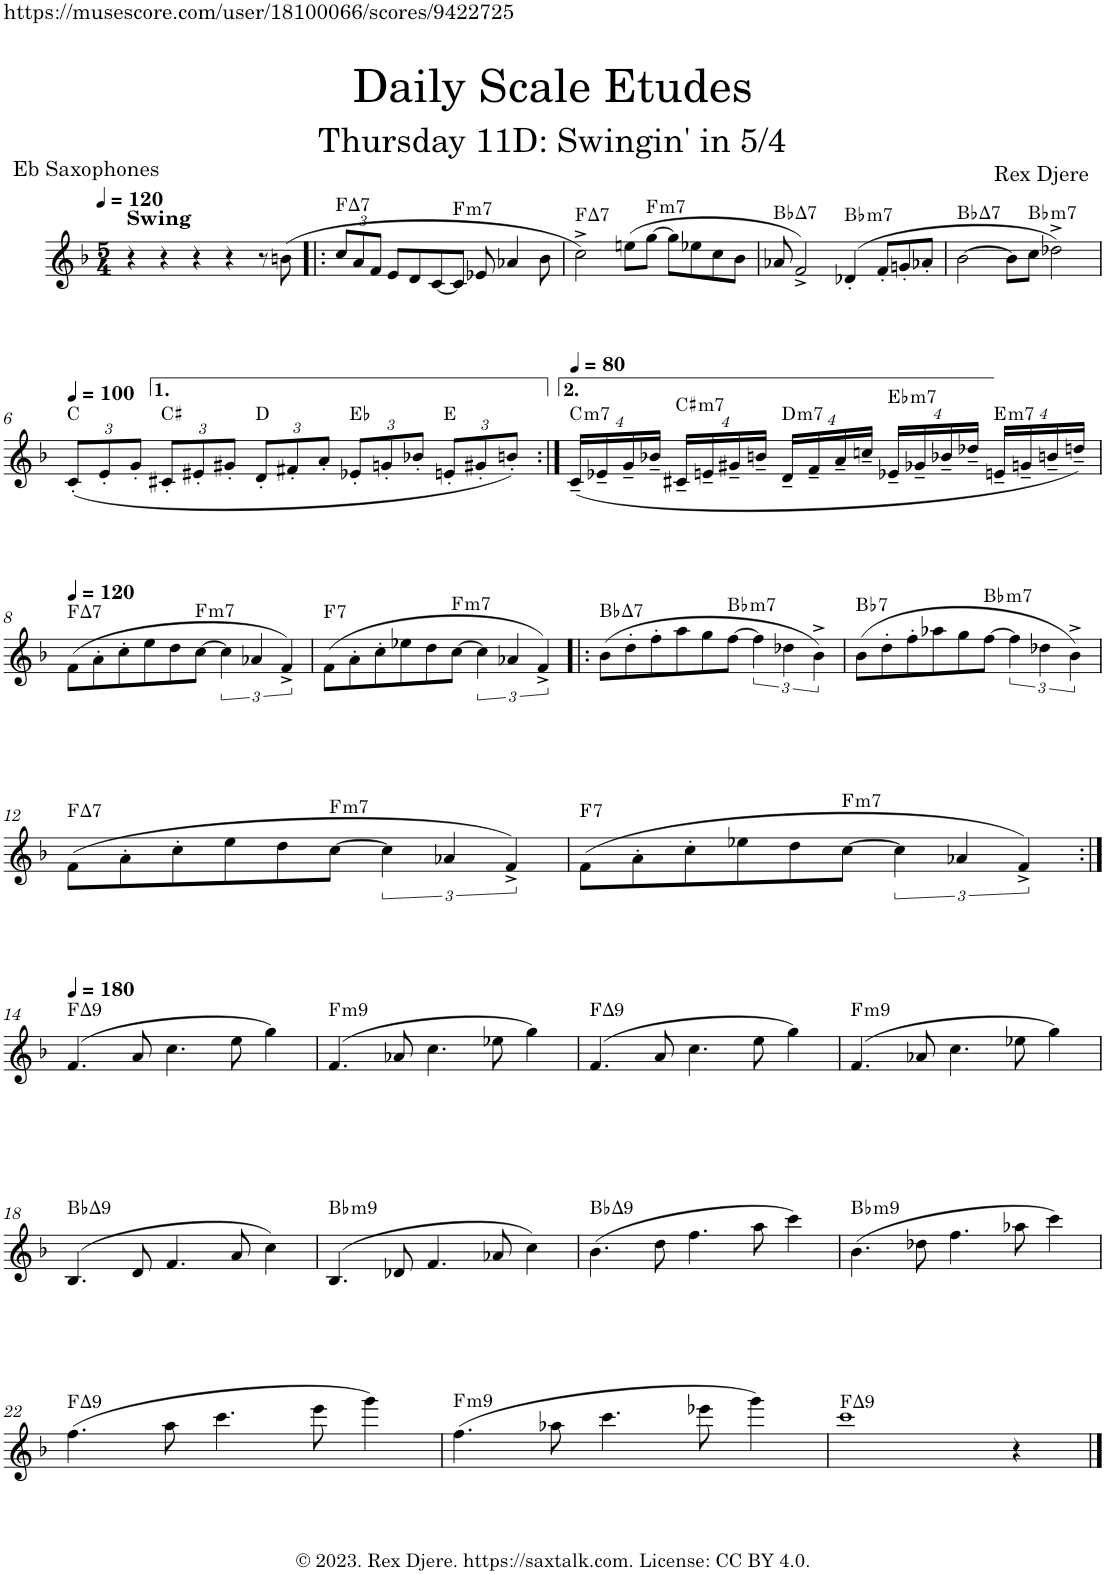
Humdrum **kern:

**kern	**harte
*part1	*part1
*staff1	*
*I"Alto Saxophone	*
*I'A. Sax.	*
*clefG2	*
*Trd5c9	*
*k[b-]	*
*M5/4	*
*MM120	*
=1	=1
!LO:TX:a:B:t=Swing	!
4r	.
4r	.
4r	.
4r	.
8r	.
(8bn\	.
=2!|:	=2!|:
*Xbrackettup	*
!	!LO:H:kt=7
12cc/L	F:maj7
12a/	.
12f/J	.
8e/L	.
8d/	.
[8c/	.
!	!LO:H:kt=m7
8c/J]	F:min7
8e-X/	.
4a-X/	.
8b-\	.
=3	=3
!	!LO:H:kt=7
2cc^\)	F:maj7
(8een\L	.
!	!LO:H:kt=m7
[8gg\J	F:min7
8gg\L]	.
8ee-X\	.
8cc\	.
8b-\J	.
=4	=4
!	!LO:H:kt=7
8a-X/	Bb:maj7
2f^/)	.
!	!LO:H:kt=m7
(4d-X'/	Bb:min7
8f'/L	.
8gn'/	.
8a-X'/J	.
=5	=5
!	!LO:H:kt=7
[2b-\	Bb:maj7
8b-\L]	.
!	!LO:H:kt=m7
8cc\J	Bb:min7
2dd-X^\)	.
!!LO:LB:g=z
=6	=6
*MM100	*
(12c'/L	C:maj
12e'/	.
12g'/J	.
12c#X'/L	C#:maj
12e#X'/	.
12g#X'/J	.
12d'/L	D:maj
12f#X'/	.
12a'/J	.
12e-X'/L	Eb:maj
12gn'/	.
12b-X'/J	.
12en'/L	E:maj
12g#X'/	.
12bn'/J)	.
=7:|!	=7:|!
*MM80	*
!	!LO:H:kt=m7
(16c~/LL	C:min7
16e-X~/	.
16g~/	.
16b-X~/JJ	.
!	!LO:H:kt=m7
16c#X~/LL	C#:min7
16en~/	.
16g#X~/	.
16bn~/JJ	.
!	!LO:H:kt=m7
16d~/LL	D:min7
16f~/	.
16a~/	.
16ccn~/JJ	.
!	!LO:H:kt=m7
16e-X~/LL	Eb:min7
16g-X~/	.
16b-X~/	.
16dd-X~/JJ	.
!	!LO:H:kt=m7
16en~/LL	E:min7
16gn~/	.
16bn~/	.
16ddn~/JJ)	.
!!LO:LB:g=z
=8	=8
*MM120	*
!	!LO:H:kt=7
(8f\L	F:maj7
8a'\	.
8cc'\	.
8ee\	.
8dd\	.
!	!LO:H:kt=m7
[8cc\J	F:min7
*brackettup	*
6cc\]	.
6a-X/	.
6f^/)	.
=9	=9
!	!LO:H:kt=7
(8f\L	F:7
8a'\	.
8cc'\	.
8ee-X\	.
8dd\	.
!	!LO:H:kt=m7
[8cc\J	F:min7
6cc\]	.
6a-X/	.
6f^/)	.
=10!|:	=10!|:
!	!LO:H:kt=7
(8b-\L	Bb:maj7
8dd'\	.
8ff'\	.
8aa\	.
8gg\	.
!	!LO:H:kt=m7
[8ff\J	Bb:min7
6ff\]	.
6dd-X\	.
6b-^\)	.
=11	=11
!	!LO:H:kt=7
(8b-\L	Bb:7
8dd'\	.
8ff'\	.
8aa-X\	.
8gg\	.
!	!LO:H:kt=m7
[8ff\J	Bb:min7
6ff\]	.
6dd-X\	.
6b-^\)	.
!!LO:LB:g=z
=12	=12
!	!LO:H:kt=7
(8f\L	F:maj7
8a'\	.
8cc'\	.
8ee\	.
8dd\	.
!	!LO:H:kt=m7
[8cc\J	F:min7
6cc\]	.
6a-X/	.
6f^/)	.
=13	=13
!	!LO:H:kt=7
(8f\L	F:7
8a'\	.
8cc'\	.
8ee-X\	.
8dd\	.
!	!LO:H:kt=m7
[8cc\J	F:min7
6cc\]	.
6a-X/	.
6f^/)	.
!!LO:LB:g=z
=14:|!	=14:|!
*MM180	*
!	!LO:H:kt=9
(4.f/	F:maj9
8a/	.
4.cc\	.
8ee\	.
4gg\)	.
=15	=15
!	!LO:H:kt=m9
(4.f/	F:min9
8a-X/	.
4.cc\	.
8ee-X\	.
4gg\)	.
=16	=16
!	!LO:H:kt=9
(4.f/	F:maj9
8a/	.
4.cc\	.
8ee\	.
4gg\)	.
=17	=17
!	!LO:H:kt=m9
(4.f/	F:min9
8a-X/	.
4.cc\	.
8ee-X\	.
4gg\)	.
!!LO:LB:g=z
=18	=18
!	!LO:H:kt=9
(4.B-/	Bb:maj9
8d/	.
4.f/	.
8a/	.
4cc\)	.
=19	=19
!	!LO:H:kt=m9
(4.B-/	Bb:min9
8d-X/	.
4.f/	.
8a-X/	.
4cc\)	.
=20	=20
!	!LO:H:kt=9
(4.b-\	Bb:maj9
8dd\	.
4.ff\	.
8aa\	.
4ccc\)	.
=21	=21
!	!LO:H:kt=m9
(4.b-\	Bb:min9
8dd-X\	.
4.ff\	.
8aa-X\	.
4ccc\)	.
!!LO:LB:g=z
=22	=22
!	!LO:H:kt=9
(4.ff\	F:maj9
8aa\	.
4.ccc\	.
8eee\	.
4ggg\)	.
=23	=23
!	!LO:H:kt=m9
(4.ff\	F:min9
8aa-X\	.
4.ccc\	.
8eee-X\	.
4ggg\)	.
=24	=24
!	!LO:H:kt=9
1ccc	F:maj9
4r	.
==	==
*-	*-
